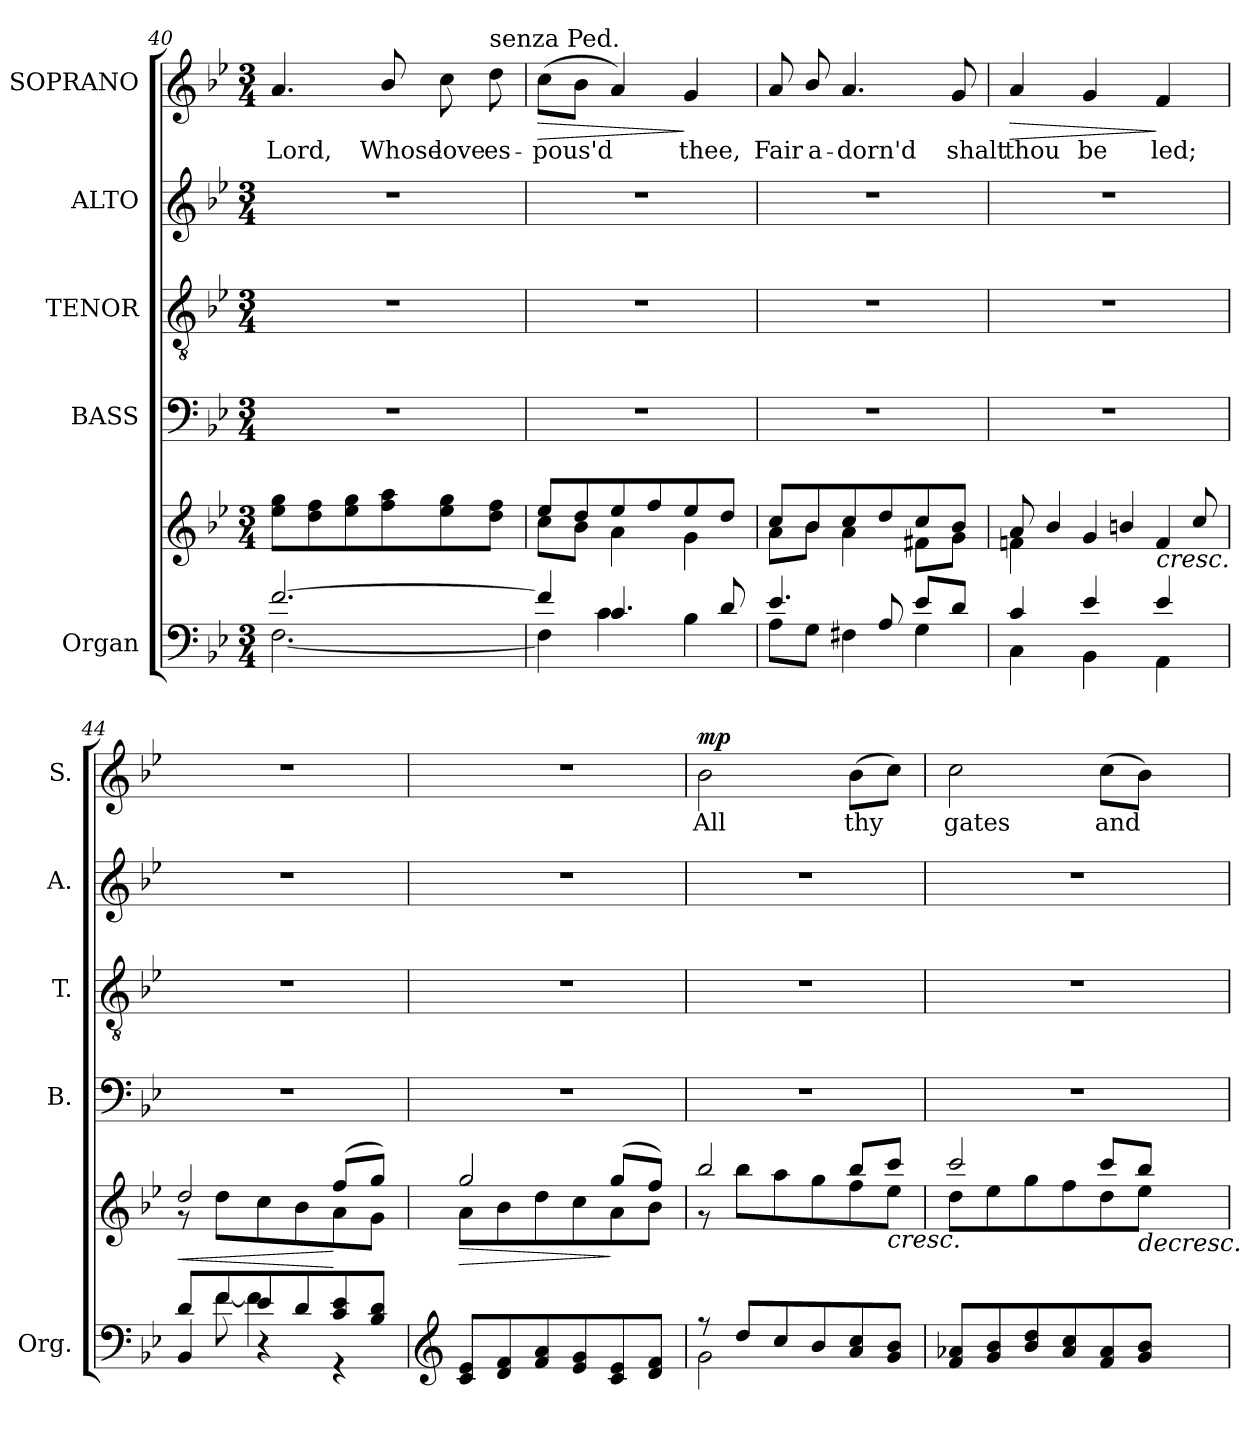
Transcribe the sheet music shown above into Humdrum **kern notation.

**kern	**kern	**dynam	**kern	**kern	**kern	**kern	**text	**dynam
*part5	*part5	*part5	*part4	*part3	*part2	*part1	*part1	*part1
*staff6	*staff5	*staff5/6	*staff4	*staff3	*staff2	*staff1	*staff1	*staff1
*I"Organ	*	*	*I"BASS	*I"TENOR	*I"ALTO	*I"SOPRANO	*	*
*I'Org.	*	*	*I'B.	*I'T.	*I'A.	*I'S.	*	*
*clefF4	*clefG2	*	*clefF4	*clefGv2	*clefG2	*clefG2	*	*
*	*	*	*	*ITrd7c12	*	*	*	*
*k[b-e-]	*k[b-e-]	*	*k[b-e-]	*k[b-e-]	*k[b-e-]	*k[b-e-]	*	*
*B-:	*B-:	*	*B-:	*B-:	*B-:	*B-:	*	*
*M3/4	*M3/4	*	*M3/4	*M3/4	*M3/4	*M3/4	*	*
=40	=40	=40	=40	=40	=40	=40	=40	=40
*^	*	*	*	*	*	*	*	*
!	!	!	!	!LO:N:vis=1	!LO:N:vis=1	!LO:N:vis=1	!	!	!
!	!	!	!	!	!	!	!	!LO:LY:b:color=#000000	!
[2.fi/	[2.Fi\	8ee-i\ 8ggiL	.	2.r	2.r	2.r	4.ai/	Lord,	.
.	.	8ddi\ 8ffi	.	.	.	.	.	.	.
.	.	8ee-i\ 8ggi	.	.	.	.	.	.	.
!	!	!	!	!	!	!	!	!LO:LY:b:color=#000000	!
.	.	8ffi\ 8aai	.	.	.	.	8b-i/	Whose	.
!	!	!	!	!	!	!	!	!LO:LY:b:color=#000000	!
.	.	8ee-i\ 8ggi	.	.	.	.	8cci\	love	.
!	!	!	!	!	!	!	!LO:TX:a:t=senza Ped.	!	!
!	!	!	!	!	!	!	!	!LO:LY:b:color=#000000	!
.	.	8ddi\ 8ffiJ	.	.	.	.	8ddi\	es-	.
=41	=41	=41	=41	=41	=41	=41	=41	=41	=41
*	*	*^	*	*	*	*	*	*	*
!	!	!	!	!	!LO:N:vis=1	!LO:N:vis=1	!LO:N:vis=1	!	!	!
!	!	!	!	!	!	!	!	!	!LO:LY:b:color=#000000	!LO:HP:b
4fi/]	4Fi\]	8ee-i/L	8cci\L	.	2.r	2.r	2.r	(8cci\L	-pous'd	>
.	.	8ddi/	8b-i\J	.	.	.	.	8b-i\J	.	.
4.ci/	4ci\	8ee-i/	4ai\	.	.	.	.	4ai/)	.	.
.	.	8ffi/	.	.	.	.	.	.	.	.
!	!	!	!	!	!	!	!	!	!LO:LY:b:color=#000000	!
.	4B-i\	8ee-i/	4gi\	.	.	.	.	4gi/	thee,	]
8di/	.	8ddi/J	.	.	.	.	.	.	.	.
=42	=42	=42	=42	=42	=42	=42	=42	=42	=42	=42
!	!	!	!	!	!LO:N:vis=1	!LO:N:vis=1	!LO:N:vis=1	!	!	!
!	!	!	!	!	!	!	!	!	!LO:LY:b:color=#000000	!
4.e-i/	8Ai\L	8cci/L	8ai\L	.	2.r	2.r	2.r	8ai/	Fair	.
!	!	!	!	!	!	!	!	!	!LO:LY:b:color=#000000	!
.	8Gi\J	8b-i/	8b-i\J	.	.	.	.	8b-i/	a-	.
!	!	!	!	!	!	!	!	!	!LO:LY:b:color=#000000	!
.	4F#Xi\	8cci/	4ai\	.	.	.	.	4.ai/	-dorn'd	.
8Ai/	.	8ddi/	.	.	.	.	.	.	.	.
8e-i/L	4Gi\	8cci/	8f#Xi\L	.	.	.	.	.	.	.
!	!	!	!	!	!	!	!	!	!LO:LY:b:color=#000000	!
8di/J	.	8b-i/J	8gi\J	.	.	.	.	8gi/	shalt	.
=43	=43	=43	=43	=43	=43	=43	=43	=43	=43	=43
!	!	!	!	!	!LO:N:vis=1	!LO:N:vis=1	!LO:N:vis=1	!	!	!
!	!	!	!	!	!	!	!	!	!LO:LY:b:color=#000000	!LO:HP:b
4ci/	4Ci\	8ai/	4fni\	.	2.r	2.r	2.r	4ai/	thou	>
.	.	4b-i/	.	.	.	.	.	.	.	.
!	!	!	!	!	!	!	!	!	!LO:LY:b:color=#000000	!
4e-i/	4BB-i\	.	4gi/	[	.	.	.	4gi/	be	.
.	.	4bni/	.	.	.	.	.	.	.	.
!	!	!	!	!LO:HP:b	!	!	!	!	!	!
!	!	!	!	!	!	!	!	!	!LO:LY:b:color=#000000	!
4e-i/	4AAi\	.	4fi/	<	.	.	.	4fi/	led;	]
.	.	8cci/	.	.	.	.	.	.	.	.
!!LO:LB:g=z
=44	=44	=44	=44	=44	=44	=44	=44	=44	=44	=44
*	*^	*	*	*	*	*	*	*	*	*
!	!	!	!	!	!LO:HP:b	!LO:N:vis=1	!LO:N:vis=1	!LO:N:vis=1	!LO:N:vis=1	!	!
8di/L	8ryy	4BB-i/	2ddi/	8r	<	2.r	2.r	2.r	2.r	.	.
8fi/	[8fi\	.	.	8ddi\L	.	.	.	.	.	.	.
8e-i/	4fi\]	4r	.	8cci\	.	.	.	.	.	.	.
8di/	.	.	.	8b-i\	.	.	.	.	.	.	.
8ci/ 8e-i	4ryy	4r	(8ffi/L	8ai\	[	.	.	.	.	.	.
8B-i/ 8diJ	.	.	8ggi/J)	8gi\J	.	.	.	.	.	.	.
*v	*v	*v	*	*	*	*	*	*	*	*	*
=45	=45	=45	=45	=45	=45	=45	=45	=45	=45
*clefG2	*	*	*	*	*	*	*	*	*
!	!	!	!LO:HP:b	!LO:N:vis=1	!LO:N:vis=1	!LO:N:vis=1	!LO:N:vis=1	!	!
8ci/ 8e-iL	2ggi/	8ai\L	>	2.r	2.r	2.r	2.r	.	.
8di/ 8fi	.	8b-i\	.	.	.	.	.	.	.
8fi/ 8ai	.	8ddi\	.	.	.	.	.	.	.
8e-i/ 8gi	.	8cci\	.	.	.	.	.	.	.
8ci/ 8e-i	(8ggi/L	8ai\	]	.	.	.	.	.	.
8di/ 8fiJ	8ffi/J)	8b-i\J	.	.	.	.	.	.	.
=46	=46	=46	=46	=46	=46	=46	=46	=46	=46
*^	*	*	*	*	*	*	*	*	*
!	!	!	!	!	!LO:N:vis=1	!LO:N:vis=1	!LO:N:vis=1	!	!	!
!	!	!	!	!	!	!	!	!	!LO:LY:b:color=#000000	!
8r	2gi\	2bb-i/	8r	.	2.r	2.r	2.r	2b-i\	All	mp
8ddi/L	.	.	8bb-i\L	[	.	.	.	.	.	.
8cci/	.	.	8aai\	.	.	.	.	.	.	.
8b-i/	.	.	8ggi\	.	.	.	.	.	.	.
!	!	!	!	!	!	!	!	!	!LO:LY:b:color=#000000	!
8ai/ 8cci	4ryy	8bb-i/L	8ffi\	.	.	.	.	(8b-i\L	thy	.
!	!	!	!	!LO:HP:b	!	!	!	!	!	!
8gi/ 8b-iJ	.	8ccci/J	8ee-i\J	<	.	.	.	8cci\J)	.	.
*v	*v	*	*	*	*	*	*	*	*	*
=47	=47	=47	=47	=47	=47	=47	=47	=47	=47
!	!	!	!	!LO:N:vis=1	!LO:N:vis=1	!LO:N:vis=1	!	!	!
!	!	!	!	!	!	!	!	!LO:LY:b:color=#000000	!
8fi/ 8a-XiL	2ccci/	8ddi\L	.	2.r	2.r	2.r	2cci\	gates	.
8gi/ 8b-i	.	8ee-i\	]	.	.	.	.	.	.
8b-i/ 8ddi	.	8ggi\	.	.	.	.	.	.	.
8a-i/ 8cci	.	8ffi\	.	.	.	.	.	.	.
!	!	!	!	!	!	!	!	!LO:LY:b:color=#000000	!
8fi/ 8a-i	8ccci/L	8ddi\	.	.	.	.	(8cci\L	and	.
!	!	!	!LO:HP:b	!	!	!	!	!	!
8gi/ 8b-iJ	8bb-i/J	8ee-i\J	>	.	.	.	8b-i\J)	.	.
*	*v	*v	*	*	*	*	*	*	*
=	=	=	=	=	=	=	=	=
*-	*-	*-	*-	*-	*-	*-	*-	*-
